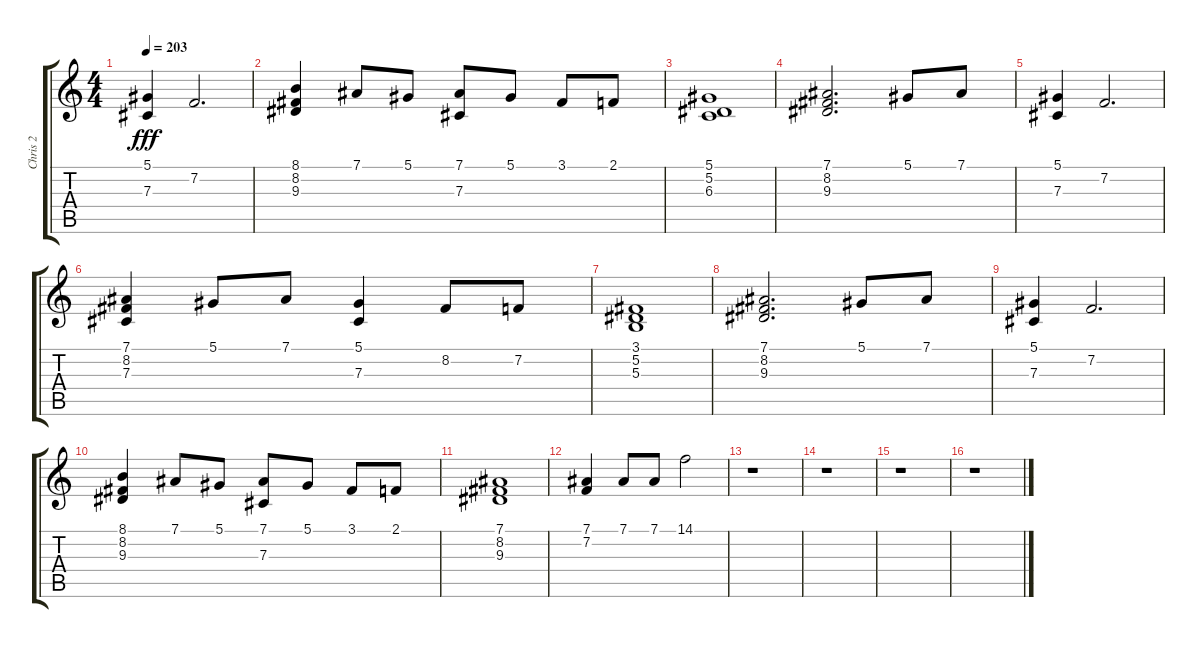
\track ("Chris 2" "Chris 2") {instrument brasssection}
\staff {score tabs}
\tuning (Eb4 Bb3 Gb3 Db3 Ab2 Eb2) {hide}
\ts (4 4)
\tempo 203
\clef g2
\ks c
(5.1 7.3).4{dy fff} 7.2.2{d} |
(8.1 8.2 9.3).4 7.1.8 5.1.8 (7.1 7.3).8 5.1.8 3.1.8 2.1.8 |
(5.1 5.2 6.3).1 |
(7.1 8.2 9.3).2{d} 5.1.8 7.1.8 |
(5.1 7.3).4 7.2.2{d} |
(7.1 8.2 7.3).4 5.1.8 7.1.8 (5.1 7.3).4 8.2.8 7.2.8 |
(3.1 5.2 5.3).1 |
(7.1 8.2 9.3).2{d} 5.1.8 7.1.8 |
(5.1 7.3).4 7.2.2{d} |
(8.1 8.2 9.3).4 7.1.8 5.1.8 (7.1 7.3).8 5.1.8 3.1.8 2.1.8 |
(7.1 8.2 9.3).1 |
(7.1 7.2).4 7.1.8 7.1.8 14.1.2 |
r.1 |
r.1 |
r.1 |
r.1
